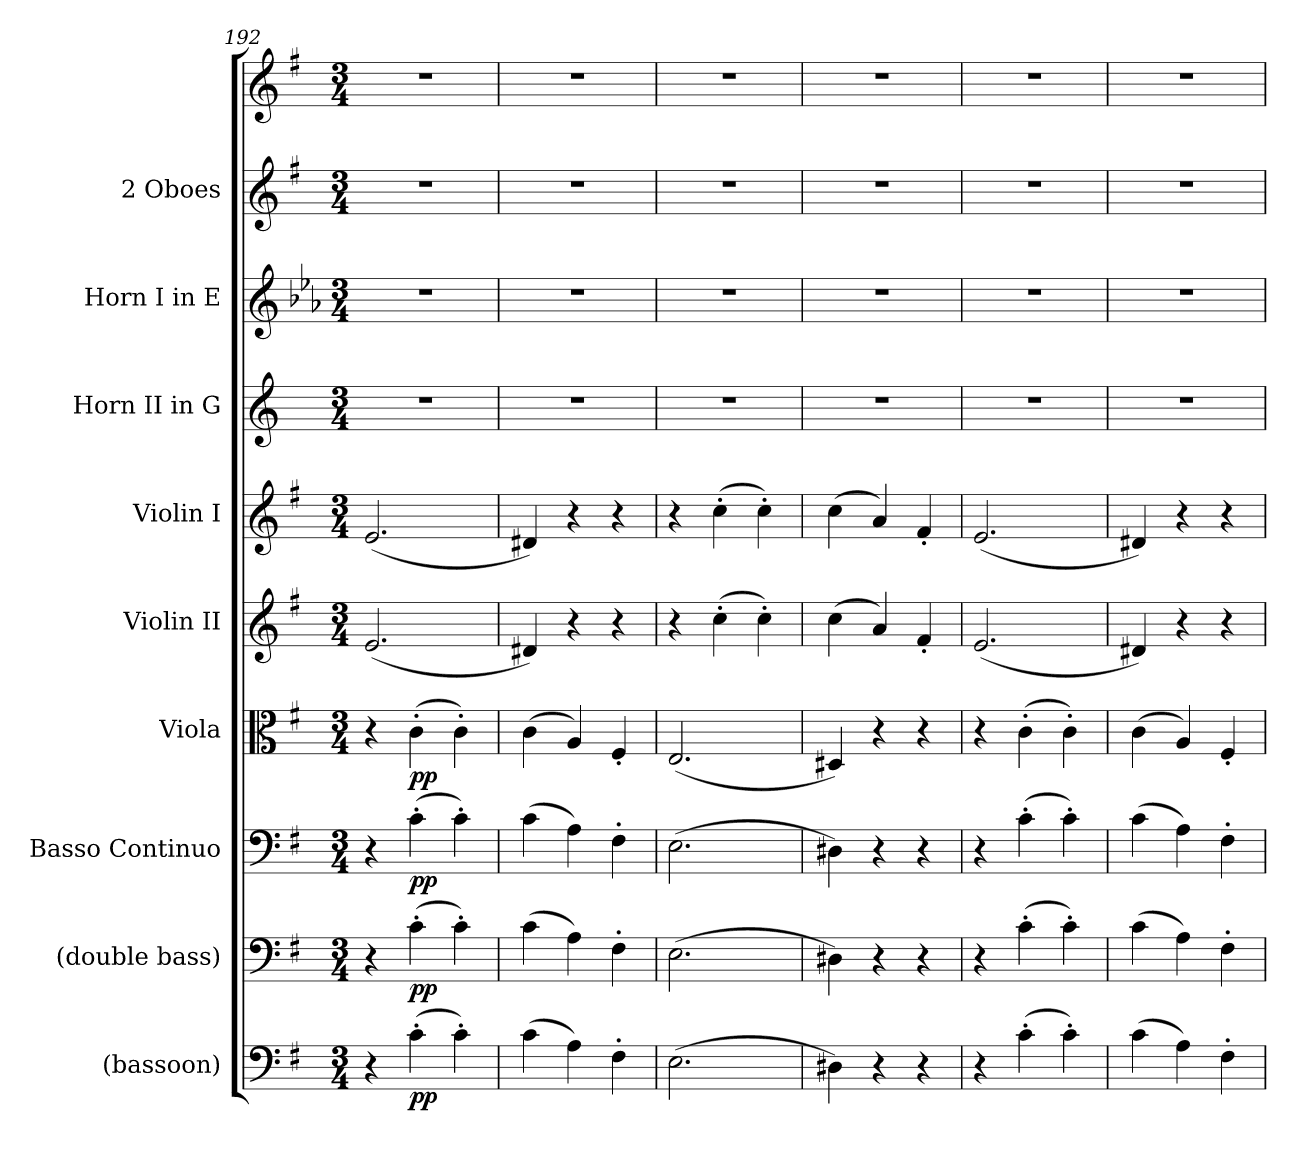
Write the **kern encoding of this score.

**kern	**dynam	**kern	**dynam	**kern	**dynam	**kern	**dynam	**kern	**kern	**kern	**kern	**kern	**kern
*part9	*part9	*part8	*part8	*part7	*part7	*part6	*part6	*part5	*part4	*part3	*part2	*part1	*part1
*staff10	*staff10	*staff9	*staff9	*staff8	*staff8	*staff7	*staff7	*staff6	*staff5	*staff4	*staff3	*staff2	*staff1
*I"(bassoon)	*	*I"(double bass)	*	*I"Basso Continuo	*	*I"Viola	*	*I"Violin II	*I"Violin I	*I"Horn II in G	*I"Horn I in E	*I"2 Oboes	*
*I'Bsn	*	*	*	*I'B	*	*I'Vla	*	*I'Vln	*I'Vln	*I'Hn	*I'Hn	*I'Ob	*
*clefF4	*	*clefF4	*	*clefF4	*	*clefC3	*	*clefG2	*clefG2	*clefG2	*clefG2	*clefG2	*clefG2
*	*	*	*	*	*	*	*	*	*	*ITrd3c5	*ITrd5c8	*	*
*k[f#]	*	*k[f#]	*	*k[f#]	*	*k[f#]	*	*k[f#]	*k[f#]	*k[f#]	*k[f#]	*k[f#]	*k[f#]
*M3/4	*	*M3/4	*	*M3/4	*	*M3/4	*	*M3/4	*M3/4	*M3/4	*M3/4	*M3/4	*M3/4
=192	=192	=192	=192	=192	=192	=192	=192	=192	=192	=192	=192	=192	=192
4r	.	4r	.	4r	.	4r	.	(2.e	(2.e	2.r	2.r	2.r	2.r
(4c'	pp	(4c'	pp	(4c'	pp	(4c'	pp	.	.	.	.	.	.
4c')	.	4c')	.	4c')	.	4c')	.	.	.	.	.	.	.
=193	=193	=193	=193	=193	=193	=193	=193	=193	=193	=193	=193	=193	=193
(4c	.	(4c	.	(4c	.	(4c	.	4d#X)	4d#X)	2.r	2.r	2.r	2.r
4A)	.	4A)	.	4A)	.	4A)	.	4r	4r	.	.	.	.
4F#'	.	4F#'	.	4F#'	.	4F#'	.	4r	4r	.	.	.	.
=194	=194	=194	=194	=194	=194	=194	=194	=194	=194	=194	=194	=194	=194
(2.E	.	(2.E	.	(2.E	.	(2.E	.	4r	4r	2.r	2.r	2.r	2.r
.	.	.	.	.	.	.	.	(4cc'	(4cc'	.	.	.	.
.	.	.	.	.	.	.	.	4cc')	4cc')	.	.	.	.
=195	=195	=195	=195	=195	=195	=195	=195	=195	=195	=195	=195	=195	=195
4D#X)	.	4D#X)	.	4D#X)	.	4D#X)	.	(4cc	(4cc	2.r	2.r	2.r	2.r
4r	.	4r	.	4r	.	4r	.	4a)	4a)	.	.	.	.
4r	.	4r	.	4r	.	4r	.	4f#'	4f#'	.	.	.	.
=196	=196	=196	=196	=196	=196	=196	=196	=196	=196	=196	=196	=196	=196
4r	.	4r	.	4r	.	4r	.	(2.e	(2.e	2.r	2.r	2.r	2.r
(4c'	.	(4c'	.	(4c'	.	(4c'	.	.	.	.	.	.	.
4c')	.	4c')	.	4c')	.	4c')	.	.	.	.	.	.	.
=197	=197	=197	=197	=197	=197	=197	=197	=197	=197	=197	=197	=197	=197
(4c	.	(4c	.	(4c	.	(4c	.	4d#X)	4d#X)	2.r	2.r	2.r	2.r
4A)	.	4A)	.	4A)	.	4A)	.	4r	4r	.	.	.	.
4F#'	.	4F#'	.	4F#'	.	4F#'	.	4r	4r	.	.	.	.
=	=	=	=	=	=	=	=	=	=	=	=	=	=
*-	*-	*-	*-	*-	*-	*-	*-	*-	*-	*-	*-	*-	*-
